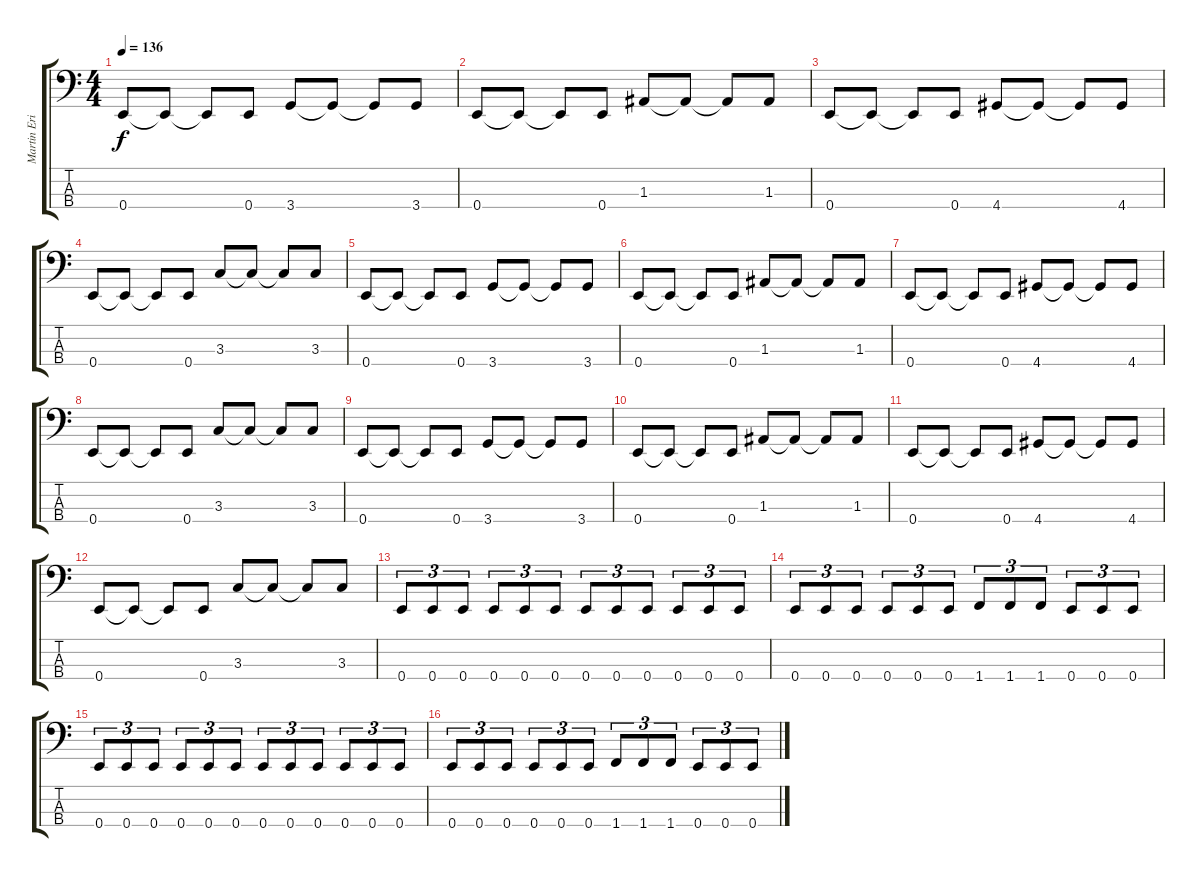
\track ("Martin Eric Ain (Bass)" "Martin Eri") {instrument electricbassfinger}
\staff {score tabs}
\tuning (G2 D2 A1 E1) {hide}
\ts (4 4)
\tempo 136
\clef f4
\ks c
0.4.8{dy f} 0.4{t}.8 0.4{t}.8 0.4.8 3.4.8 3.4{t}.8 3.4{t}.8 3.4.8 |
0.4.8 0.4{t}.8 0.4{t}.8 0.4.8 1.3.8 1.3{t}.8 1.3{t}.8 1.3.8 |
0.4.8 0.4{t}.8 0.4{t}.8 0.4.8 4.4.8 4.4{t}.8 4.4{t}.8 4.4.8 |
0.4.8 0.4{t}.8 0.4{t}.8 0.4.8 3.3.8 3.3{t}.8 3.3{t}.8 3.3.8 |
0.4.8 0.4{t}.8 0.4{t}.8 0.4.8 3.4.8 3.4{t}.8 3.4{t}.8 3.4.8 |
0.4.8 0.4{t}.8 0.4{t}.8 0.4.8 1.3.8 1.3{t}.8 1.3{t}.8 1.3.8 |
0.4.8 0.4{t}.8 0.4{t}.8 0.4.8 4.4.8 4.4{t}.8 4.4{t}.8 4.4.8 |
0.4.8 0.4{t}.8 0.4{t}.8 0.4.8 3.3.8 3.3{t}.8 3.3{t}.8 3.3.8 |
0.4.8 0.4{t}.8 0.4{t}.8 0.4.8 3.4.8 3.4{t}.8 3.4{t}.8 3.4.8 |
0.4.8 0.4{t}.8 0.4{t}.8 0.4.8 1.3.8 1.3{t}.8 1.3{t}.8 1.3.8 |
0.4.8 0.4{t}.8 0.4{t}.8 0.4.8 4.4.8 4.4{t}.8 4.4{t}.8 4.4.8 |
0.4.8 0.4{t}.8 0.4{t}.8 0.4.8 3.3.8 3.3{t}.8 3.3{t}.8 3.3.8 |
0.4.8{tu (3 2)} 0.4.8{tu (3 2)} 0.4.8{tu (3 2)} 0.4.8{tu (3 2)} 0.4.8{tu (3 2)} 0.4.8{tu (3 2)} 0.4.8{tu (3 2)} 0.4.8{tu (3 2)} 0.4.8{tu (3 2)} 0.4.8{tu (3 2)} 0.4.8{tu (3 2)} 0.4.8{tu (3 2)} |
0.4.8{tu (3 2)} 0.4.8{tu (3 2)} 0.4.8{tu (3 2)} 0.4.8{tu (3 2)} 0.4.8{tu (3 2)} 0.4.8{tu (3 2)} 1.4.8{tu (3 2)} 1.4.8{tu (3 2)} 1.4.8{tu (3 2)} 0.4.8{tu (3 2)} 0.4.8{tu (3 2)} 0.4.8{tu (3 2)} |
0.4.8{tu (3 2)} 0.4.8{tu (3 2)} 0.4.8{tu (3 2)} 0.4.8{tu (3 2)} 0.4.8{tu (3 2)} 0.4.8{tu (3 2)} 0.4.8{tu (3 2)} 0.4.8{tu (3 2)} 0.4.8{tu (3 2)} 0.4.8{tu (3 2)} 0.4.8{tu (3 2)} 0.4.8{tu (3 2)} |
0.4.8{tu (3 2)} 0.4.8{tu (3 2)} 0.4.8{tu (3 2)} 0.4.8{tu (3 2)} 0.4.8{tu (3 2)} 0.4.8{tu (3 2)} 1.4.8{tu (3 2)} 1.4.8{tu (3 2)} 1.4.8{tu (3 2)} 0.4.8{tu (3 2)} 0.4.8{tu (3 2)} 0.4.8{tu (3 2)}
